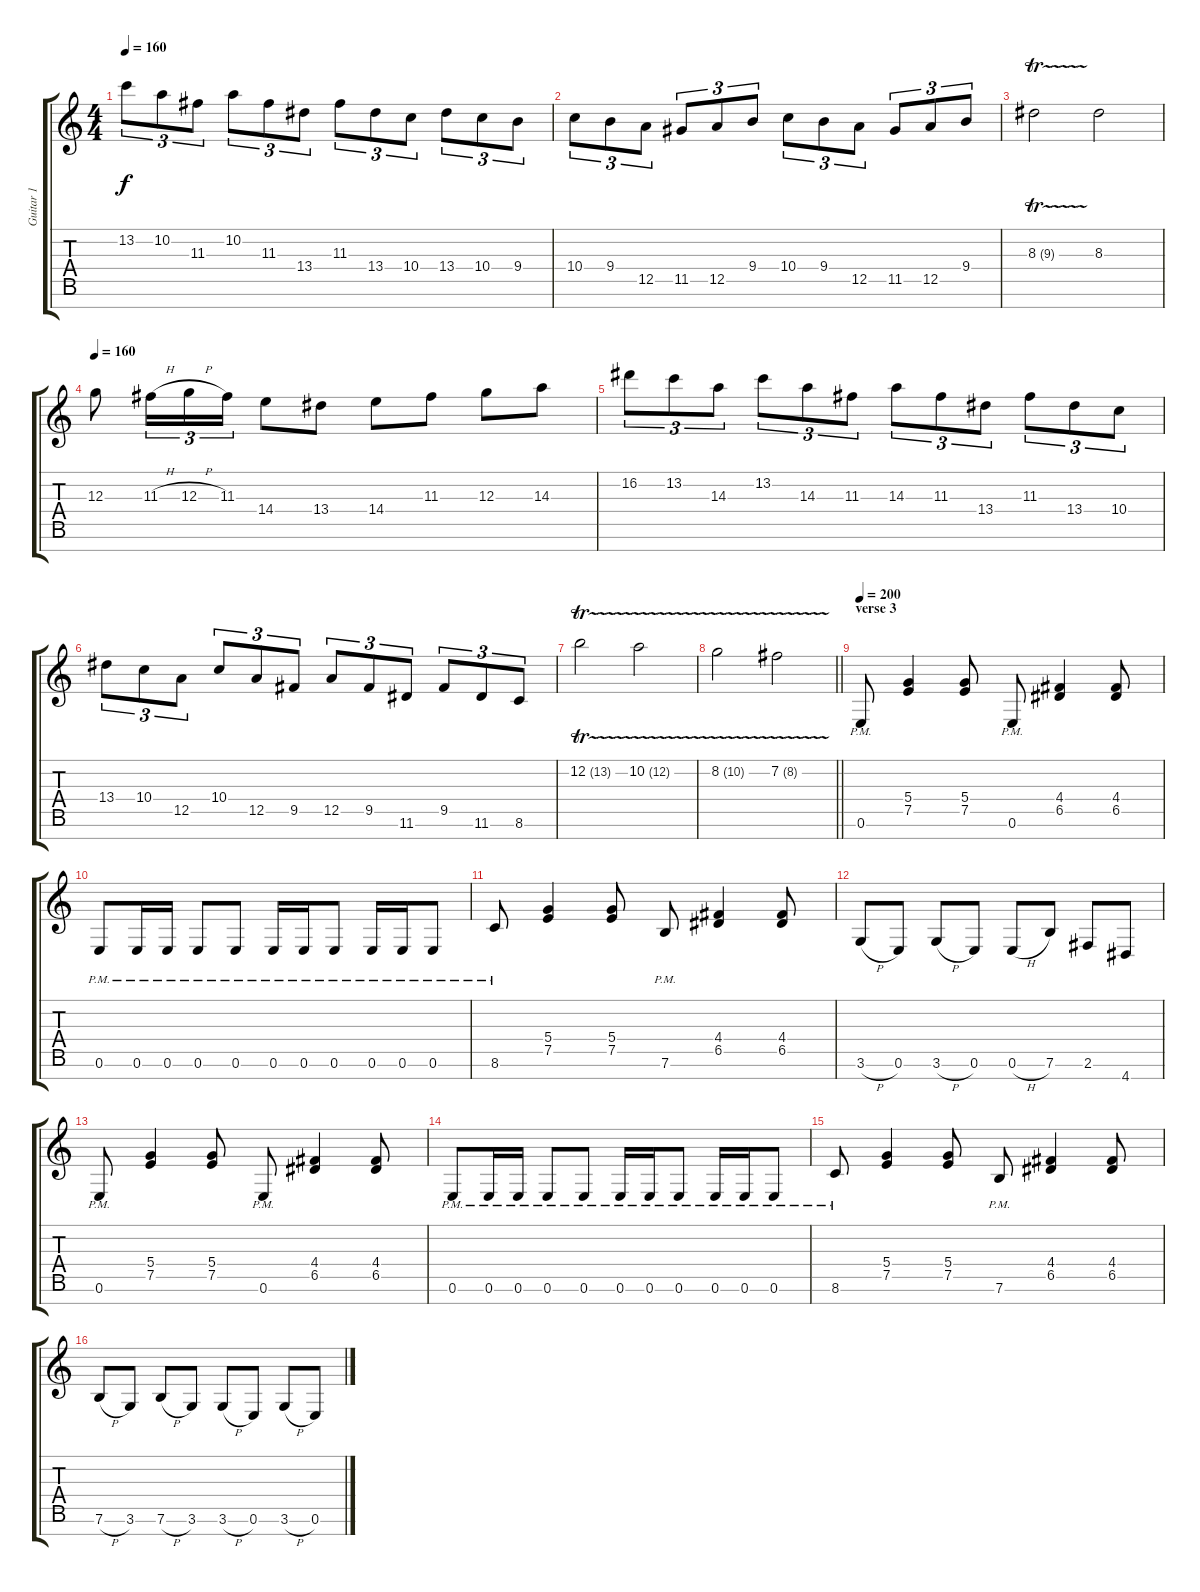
\track ("Guitar 1" "Guitar 1") {instrument distortionguitar}
\staff {score tabs}
\tuning (E4 B3 G3 D3 A2 E2 B1) {hide}
\ts (4 4)
\tempo 160
\clef g2
\ks c
13.2.8{tu (3 2) dy f} 10.2.8{tu (3 2)} 11.3.8{tu (3 2)} 10.2.8{tu (3 2)} 11.3.8{tu (3 2)} 13.4.8{tu (3 2)} 11.3.8{tu (3 2)} 13.4.8{tu (3 2)} 10.4.8{tu (3 2)} 13.4.8{tu (3 2)} 10.4.8{tu (3 2)} 9.4.8{tu (3 2)} |
10.4.8{tu (3 2)} 9.4.8{tu (3 2)} 12.5.8{tu (3 2)} 11.5.8{tu (3 2)} 12.5.8{tu (3 2)} 9.4.8{tu (3 2)} 10.4.8{tu (3 2)} 9.4.8{tu (3 2)} 12.5.8{tu (3 2)} 11.5.8{tu (3 2)} 12.5.8{tu (3 2)} 9.4.8{tu (3 2)} |
8.3{tr (9 16)}.2 8.3.2 |
\tempo 160
12.3.8 11.3{h}.16{tu (3 2)} 12.3{h}.16{tu (3 2)} 11.3.16{tu (3 2)} 14.4.8 13.4.8 14.4.8 11.3.8 12.3.8 14.3.8 |
16.2.8{tu (3 2)} 13.2.8{tu (3 2)} 14.3.8{tu (3 2)} 13.2.8{tu (3 2)} 14.3.8{tu (3 2)} 11.3.8{tu (3 2)} 14.3.8{tu (3 2)} 11.3.8{tu (3 2)} 13.4.8{tu (3 2)} 11.3.8{tu (3 2)} 13.4.8{tu (3 2)} 10.4.8{tu (3 2)} |
13.4.8{tu (3 2)} 10.4.8{tu (3 2)} 12.5.8{tu (3 2)} 10.4.8{tu (3 2)} 12.5.8{tu (3 2)} 9.5.8{tu (3 2)} 12.5.8{tu (3 2)} 9.5.8{tu (3 2)} 11.6.8{tu (3 2)} 9.5.8{tu (3 2)} 11.6.8{tu (3 2)} 8.6.8{tu (3 2)} |
12.2{tr (13 16)}.2 10.2{tr (12 16)}.2 |
\barLineRight lightlight
8.2{tr (10 16)}.2 7.2{tr (8 16)}.2 |
\section ("" "verse 3")
\tempo 120
\tempo 200
0.6{pm}.8 (5.4 7.5).4 (5.4 7.5).8 0.6{pm}.8 (4.4 6.5).4 (4.4 6.5).8 |
0.6{pm}.8 0.6{pm}.16 0.6{pm}.16 0.6{pm}.8 0.6{pm}.8 0.6{pm}.16 0.6{pm}.16 0.6{pm}.8 0.6{pm}.16 0.6{pm}.16 0.6{pm}.8 |
8.6{pm}.8 (5.4 7.5).4 (5.4 7.5).8 7.6{pm}.8 (4.4 6.5).4 (4.4 6.5).8 |
3.6{h}.8 0.6.8 3.6{h}.8 0.6.8 0.6{h}.8 7.6.8 2.6.8 4.7.8 |
0.6{pm}.8 (5.4 7.5).4 (5.4 7.5).8 0.6{pm}.8 (4.4 6.5).4 (4.4 6.5).8 |
0.6{pm}.8 0.6{pm}.16 0.6{pm}.16 0.6{pm}.8 0.6{pm}.8 0.6{pm}.16 0.6{pm}.16 0.6{pm}.8 0.6{pm}.16 0.6{pm}.16 0.6{pm}.8 |
8.6{pm}.8 (5.4 7.5).4 (5.4 7.5).8 7.6{pm}.8 (4.4 6.5).4 (4.4 6.5).8 |
7.6{h}.8 3.6.8 7.6{h}.8 3.6.8 3.6{h}.8 0.6.8 3.6{h}.8 0.6.8
